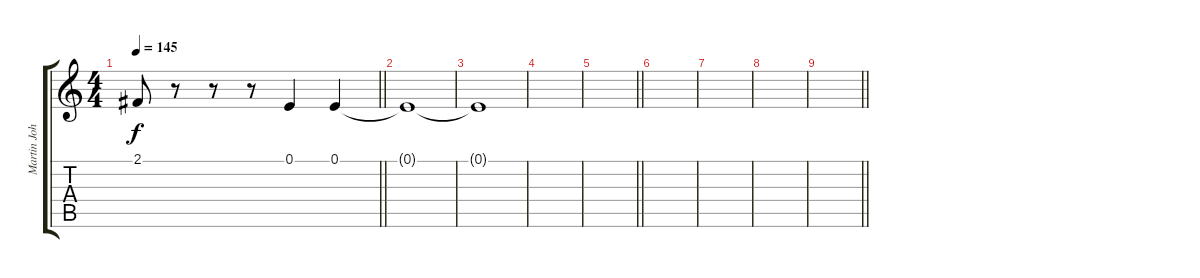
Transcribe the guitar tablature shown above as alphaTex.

\track ("Martin Johnson (Vocals)" "Martin Joh") {instrument clarinet}
\staff {score tabs}
\tuning (E4 B3 G3 D3 A2 E2) {hide}
\ts (4 4)
\tempo 145
\clef g2
\barLineRight lightlight
\ks c
2.1{t}.8{dy f} r.8 r.8 r.8 0.1.4 0.1.4 |
0.1{t}.1 |
0.1{t}.1 |
|
\barLineRight lightlight
|
|
|
|
\barLineRight lightlight
